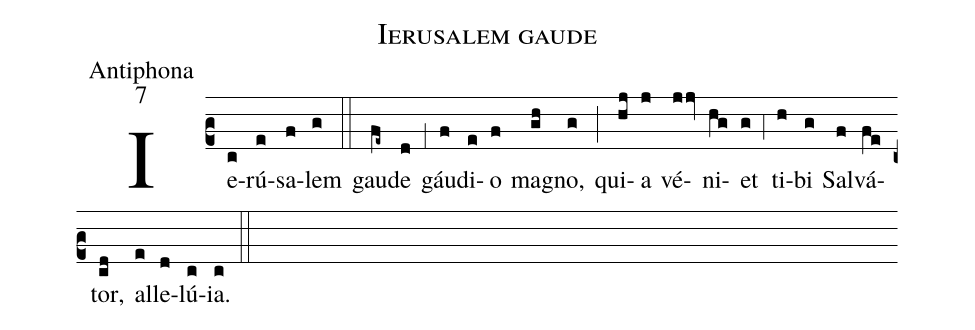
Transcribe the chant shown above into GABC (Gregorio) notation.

name:Ierusalem gaude;
office-part:Antiphona;
mode:7;
%%
(c2) Ie(c)rú(e)sa(f)lem(g) (::)
gau(fe~)de(d) (,1) gáu(f)di(e)o(f) ma(gh)gno,(g) (;) qui(hj)a(j) vé(jjv)ni(hg)et(g) (,4) ti(h)bi(g) Sal(f)vá(fe)tor,(cd) al(e)le(d)lú(c)ia.(c) (::)
